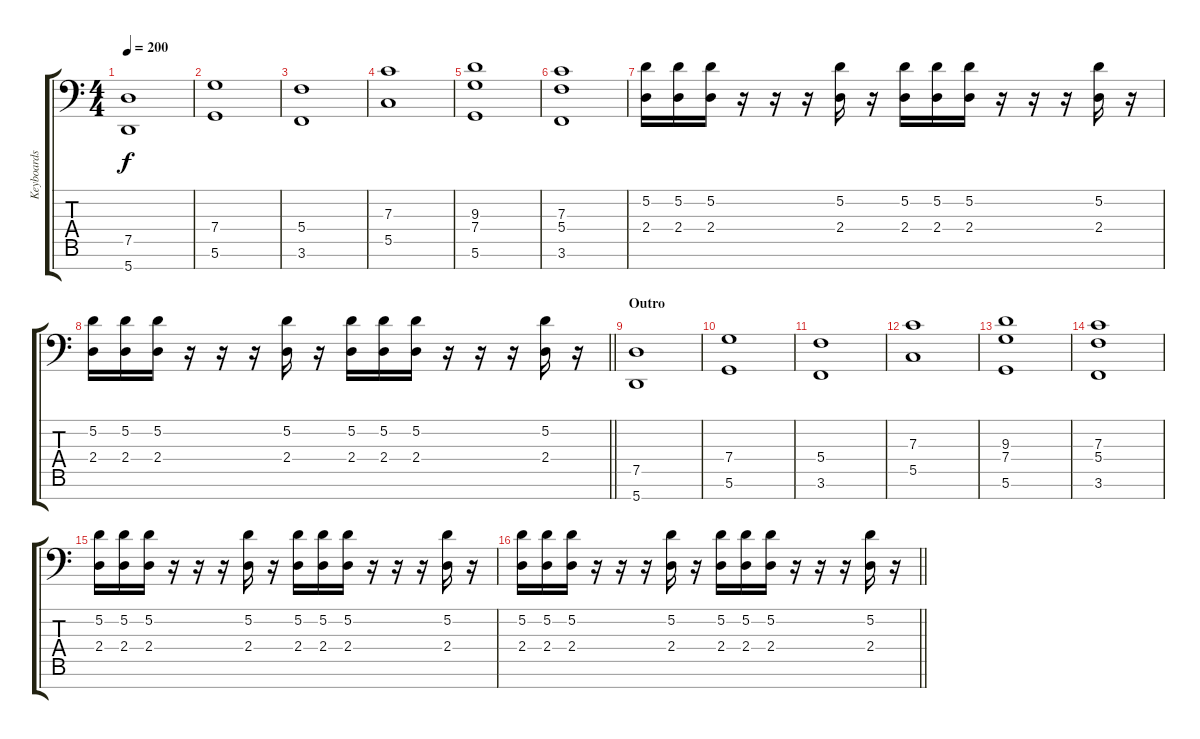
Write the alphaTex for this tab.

\track ("Keyboards (lead)" "Keyboards ") {instrument churchorgan}
\staff {score tabs}
\tuning (D4 A3 F3 C3 G2 D2 A1) {hide}
\ts (4 4)
\tempo 200
\clef f4
\ks c
(7.5 5.7).1{dy f} |
(7.4 5.6).1 |
(5.4 3.6).1 |
(7.3 5.5).1 |
(9.3 7.4 5.6).1 |
(7.3 5.4 3.6).1 |
(5.2 2.4).16 (5.2 2.4).16 (5.2 2.4).16 r.16 r.16 r.16 (5.2 2.4).16 r.16 (5.2 2.4).16 (5.2 2.4).16 (5.2 2.4).16 r.16 r.16 r.16 (5.2 2.4).16 r.16 |
\barLineRight lightlight
(5.2 2.4).16 (5.2 2.4).16 (5.2 2.4).16 r.16 r.16 r.16 (5.2 2.4).16 r.16 (5.2 2.4).16 (5.2 2.4).16 (5.2 2.4).16 r.16 r.16 r.16 (5.2 2.4).16 r.16 |
\section ("" "Outro")
(7.5 5.7).1{volume 11 balance 8} |
(7.4 5.6).1 |
(5.4 3.6).1 |
(7.3 5.5).1 |
(9.3 7.4 5.6).1 |
(7.3 5.4 3.6).1 |
(5.2 2.4).16 (5.2 2.4).16 (5.2 2.4).16 r.16 r.16 r.16 (5.2 2.4).16 r.16 (5.2 2.4).16 (5.2 2.4).16 (5.2 2.4).16 r.16 r.16 r.16 (5.2 2.4).16 r.16 |
\barLineRight lightlight
(5.2 2.4).16 (5.2 2.4).16 (5.2 2.4).16 r.16 r.16 r.16 (5.2 2.4).16 r.16 (5.2 2.4).16 (5.2 2.4).16 (5.2 2.4).16 r.16 r.16 r.16 (5.2 2.4).16 r.16
